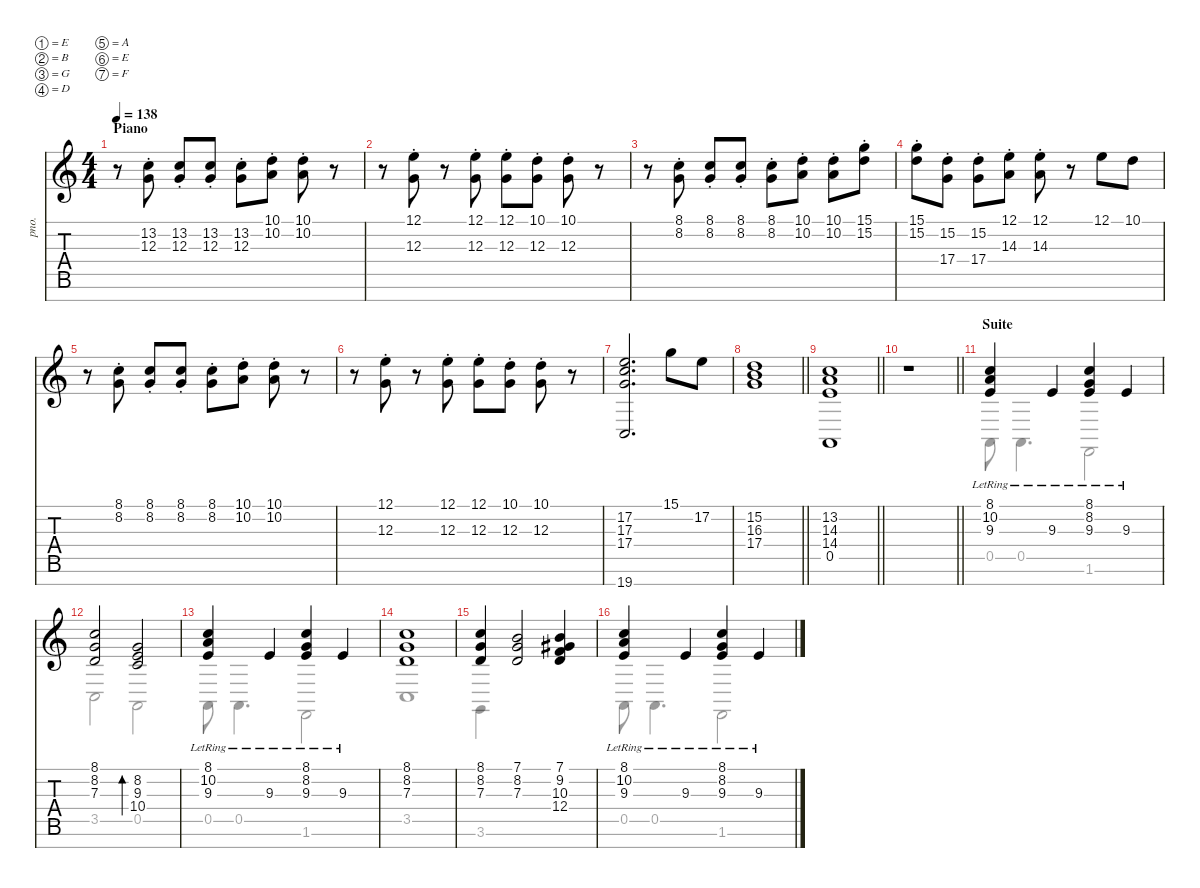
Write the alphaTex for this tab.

\defaultSystemsLayout 4
\hideDynamics
\bracketExtendMode nobrackets
\track ("Clavier" "pno.") {mute instrument acousticgrandpiano}
\staff {score tabs}
\tuning (E4 B3 G3 D3 A2 E2 F1)
\voice
\ts (4 4)
\section ("" "Piano")
\tempo 138
\clef g2
\ks aminor
r.8{dy mp beam Down} (13.2{st} 12.3{st}).8{dy mf beam Up} (13.2{st} 12.3{st}).8{beam Up} (13.2{st} 12.3{st}).8{beam Up} (13.2{st} 12.3{st}).8{beam Down} (10.1{st} 10.2{st}).8{beam Down} (10.1{st} 10.2{st}).8{beam Down} r.8{beam Down} |
r.8{beam Down} (12.1{st} 12.3{st}).8{beam Down} r.8{beam Down} (12.1{st} 12.3{st}).8{beam Down} (12.1{st} 12.3{st}).8{beam Down} (10.1{st} 12.3{st}).8{beam Down} (10.1{st} 12.3{st}).8{beam Down} r.8{beam Down} |
r.8{beam Down} (8.1{st} 8.2{st}).8{beam Up} (8.1{st} 8.2{st}).8{beam Up} (8.1{st} 8.2{st}).8{beam Up} (8.1{st} 8.2{st}).8{beam Down} (10.1{st} 10.2{st}).8{beam Down} (10.1{st} 10.2{st}).8{beam Down} (15.1{st} 15.2).8{dy f beam Down} |
(15.1{st} 15.2).8{beam Down} (15.2 17.4{st}).8{beam Down} (15.2 17.4{st}).8{beam Down} (12.1{st} 14.3{st}).8{beam Down} (12.1{st} 14.3{st}).8{beam Down} r.8{beam Down} 12.1.8{beam Down} 10.1.8{beam Down} |
r.8{beam Down} (8.1{st} 8.2{st}).8{dy mf beam Up} (8.1{st} 8.2{st}).8{beam Up} (8.1{st} 8.2{st}).8{beam Up} (8.1{st} 8.2{st}).8{beam Down} (10.1{st} 10.2{st}).8{beam Down} (10.1{st} 10.2{st}).8{beam Down} r.8{beam Down} |
r.8{beam Down} (12.1{st} 12.3{st}).8{beam Down} r.8{beam Down} (12.1{st} 12.3{st}).8{beam Down} (12.1{st} 12.3{st}).8{beam Down} (10.1{st} 12.3{st}).8{beam Down} (10.1{st} 12.3{st}).8{beam Down} r.8{beam Down} |
(17.2 17.3 17.4 19.7).2{d dy f beam Up} 15.1.8{beam Down} 17.2.8{beam Down} |
\barLineRight lightlight
(15.2 16.3 17.4).1{beam Down} |
\barLineRight lightlight
(13.2 14.3 14.4 0.5).1{beam Up} |
\barLineRight lightlight
r.1{beam Down} |
\section ("" "Suite")
(8.1{lr} 10.2{lr} 9.3{lr}).4{beam Up} 9.3{lr}.4{dy mf beam Up} (8.1{lr} 8.2{lr} 9.3{lr}).4{dy f beam Up} 9.3{lr}.4{dy mf beam Up} |
(8.1 8.2 7.3).2{dy f beam Up} (8.2 9.3 10.4).2{bd 240 dy mf beam Up} |
(8.1{lr} 10.2{lr} 9.3{lr}).4{dy f beam Up} 9.3{lr}.4{dy mf beam Up} (8.1{lr} 8.2{lr} 9.3{lr}).4{dy f beam Up} 9.3{lr}.4{dy mf beam Up} |
(8.1 8.2 7.3).1{dy f beam Up} |
(8.1 8.2 7.3).4{beam Up} (7.1 8.2 7.3).2{beam Up} (7.1 9.2{acc #} 10.3 12.4).4{beam Up} |
(8.1{lr} 10.2{lr} 9.3{lr}).4{beam Up} 9.3{lr}.4{dy mf beam Up} (8.1{lr} 8.2{lr} 9.3{lr}).4{dy f beam Up} 9.3{lr}.4{dy mf beam Up}
\voice
\clef g2
\ottava regular
\simile none
\ks aminor
|
|
|
|
|
|
|
\barLineRight lightlight
|
\barLineRight lightlight
|
\barLineRight lightlight
|
0.5.8{beam Down} 0.5.4{d dy mf beam Down} 1.6.2{dy f beam Down} |
3.5.2{beam Down} 0.5.2{beam Down} |
0.5.8{beam Down} 0.5.4{d dy mf beam Down} 1.6.2{dy f beam Down} |
3.5.1{beam Down} |
3.6.4{beam Down} |
0.5.8{beam Down} 0.5.4{d dy mf beam Down} 1.6.2{dy f beam Down}
